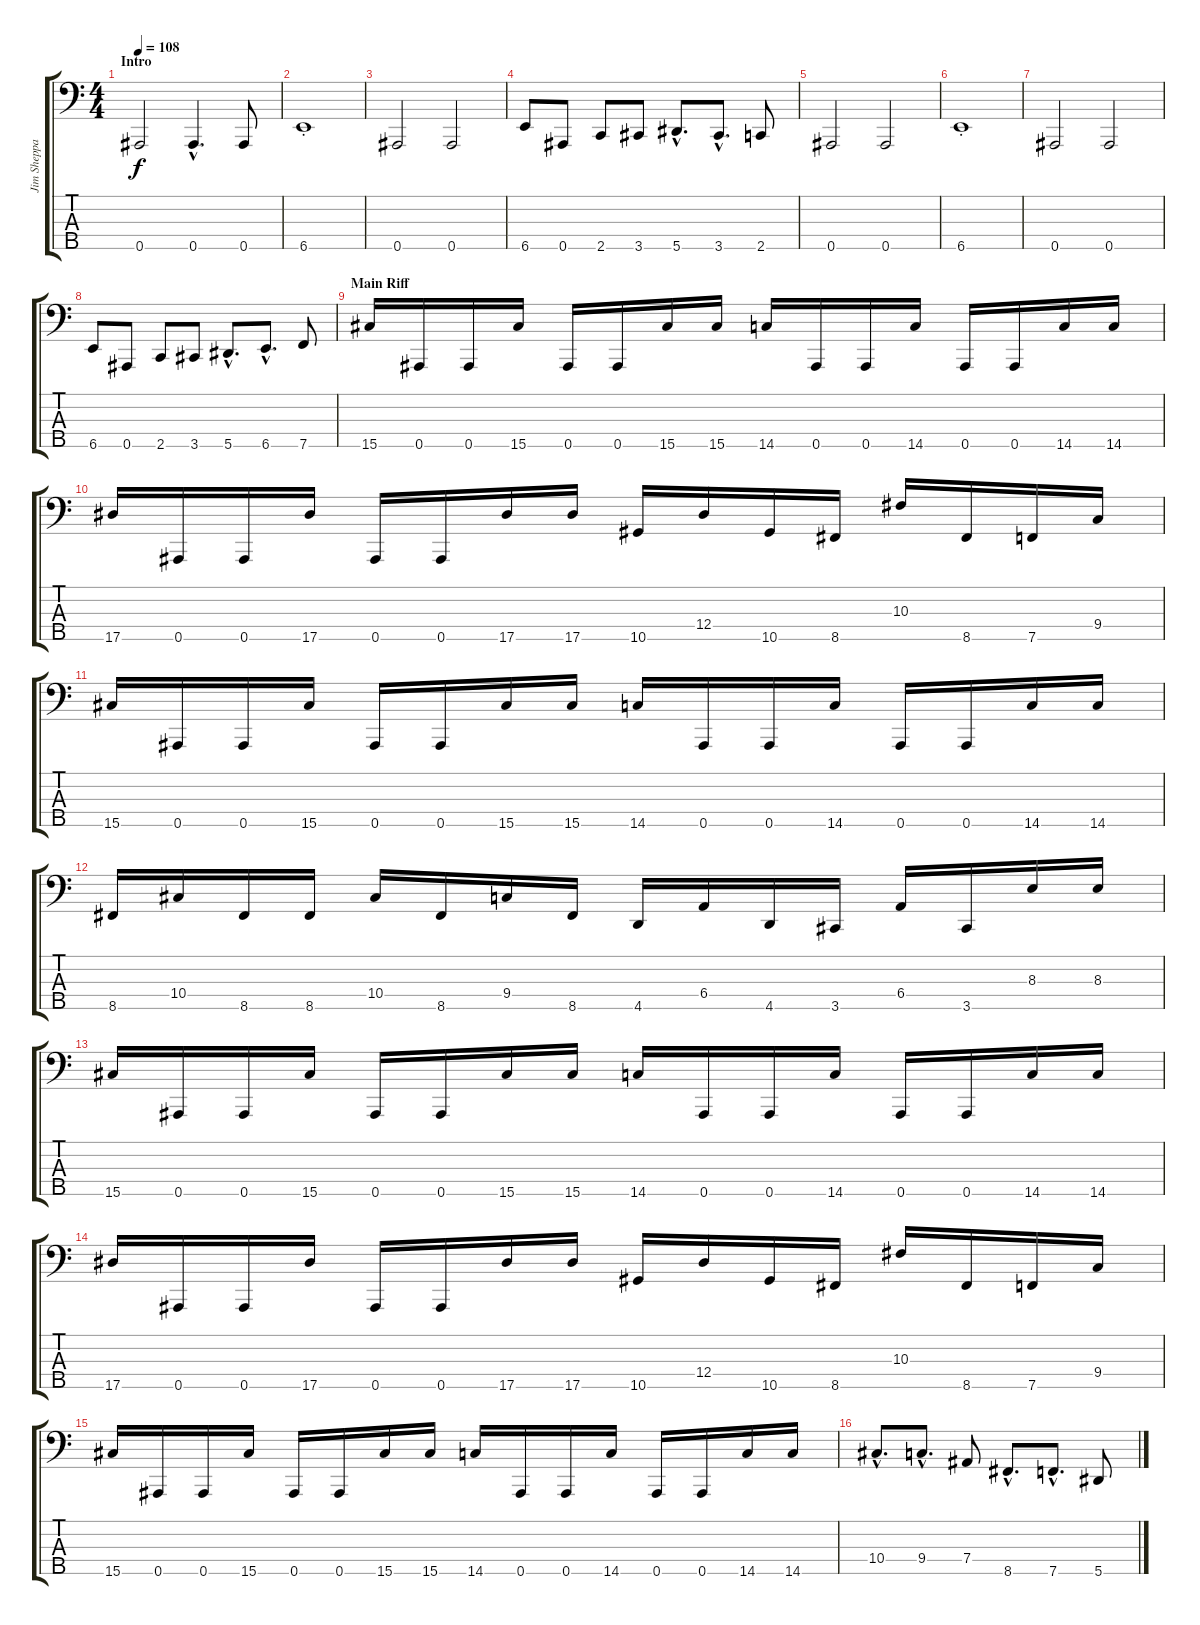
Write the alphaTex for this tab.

\track ("Jim Sheppard" "Jim Sheppa") {instrument electricbasspick}
\staff {score tabs}
\tuning (Gb2 Db2 Ab1 Eb1 Bb0) {hide}
\ts (4 4)
\section ("" "Intro")
\tempo 108
\clef f4
\ks c
0.5.2{dy f instrument electricbasspick} 0.5{hac}.4{d} 0.5.8 |
6.5{st}.1 |
0.5.2 0.5.2 |
6.5.8 0.5.8 2.5.8 3.5.8 5.5{hac}.8{d} 3.5{hac}.8{d} 2.5.8 |
0.5.2 0.5.2 |
6.5{st}.1 |
0.5.2 0.5.2 |
6.5.8 0.5.8 2.5.8 3.5.8 5.5{hac}.8{d} 6.5{hac}.8{d} 7.5.8 |
\section ("" "Main Riff")
15.5.16 0.5.16 0.5.16 15.5.16 0.5.16 0.5.16 15.5.16 15.5.16 14.5.16 0.5.16 0.5.16 14.5.16 0.5.16 0.5.16 14.5.16 14.5.16 |
17.5.16 0.5.16 0.5.16 17.5.16 0.5.16 0.5.16 17.5.16 17.5.16 10.5.16 12.4.16 10.5.16 8.5.16 10.3.16 8.5.16 7.5.16 9.4.16 |
15.5.16 0.5.16 0.5.16 15.5.16 0.5.16 0.5.16 15.5.16 15.5.16 14.5.16 0.5.16 0.5.16 14.5.16 0.5.16 0.5.16 14.5.16 14.5.16 |
8.5.16 10.4.16 8.5.16 8.5.16 10.4.16 8.5.16 9.4.16 8.5.16 4.5.16 6.4.16 4.5.16 3.5.16 6.4.16 3.5.16 8.3.16 8.3.16 |
15.5.16 0.5.16 0.5.16 15.5.16 0.5.16 0.5.16 15.5.16 15.5.16 14.5.16 0.5.16 0.5.16 14.5.16 0.5.16 0.5.16 14.5.16 14.5.16 |
17.5.16 0.5.16 0.5.16 17.5.16 0.5.16 0.5.16 17.5.16 17.5.16 10.5.16 12.4.16 10.5.16 8.5.16 10.3.16 8.5.16 7.5.16 9.4.16 |
15.5.16 0.5.16 0.5.16 15.5.16 0.5.16 0.5.16 15.5.16 15.5.16 14.5.16 0.5.16 0.5.16 14.5.16 0.5.16 0.5.16 14.5.16 14.5.16 |
10.4{hac}.8{d} 9.4{hac}.8{d} 7.4.8 8.5{hac}.8{d} 7.5{hac}.8{d} 5.5.8
